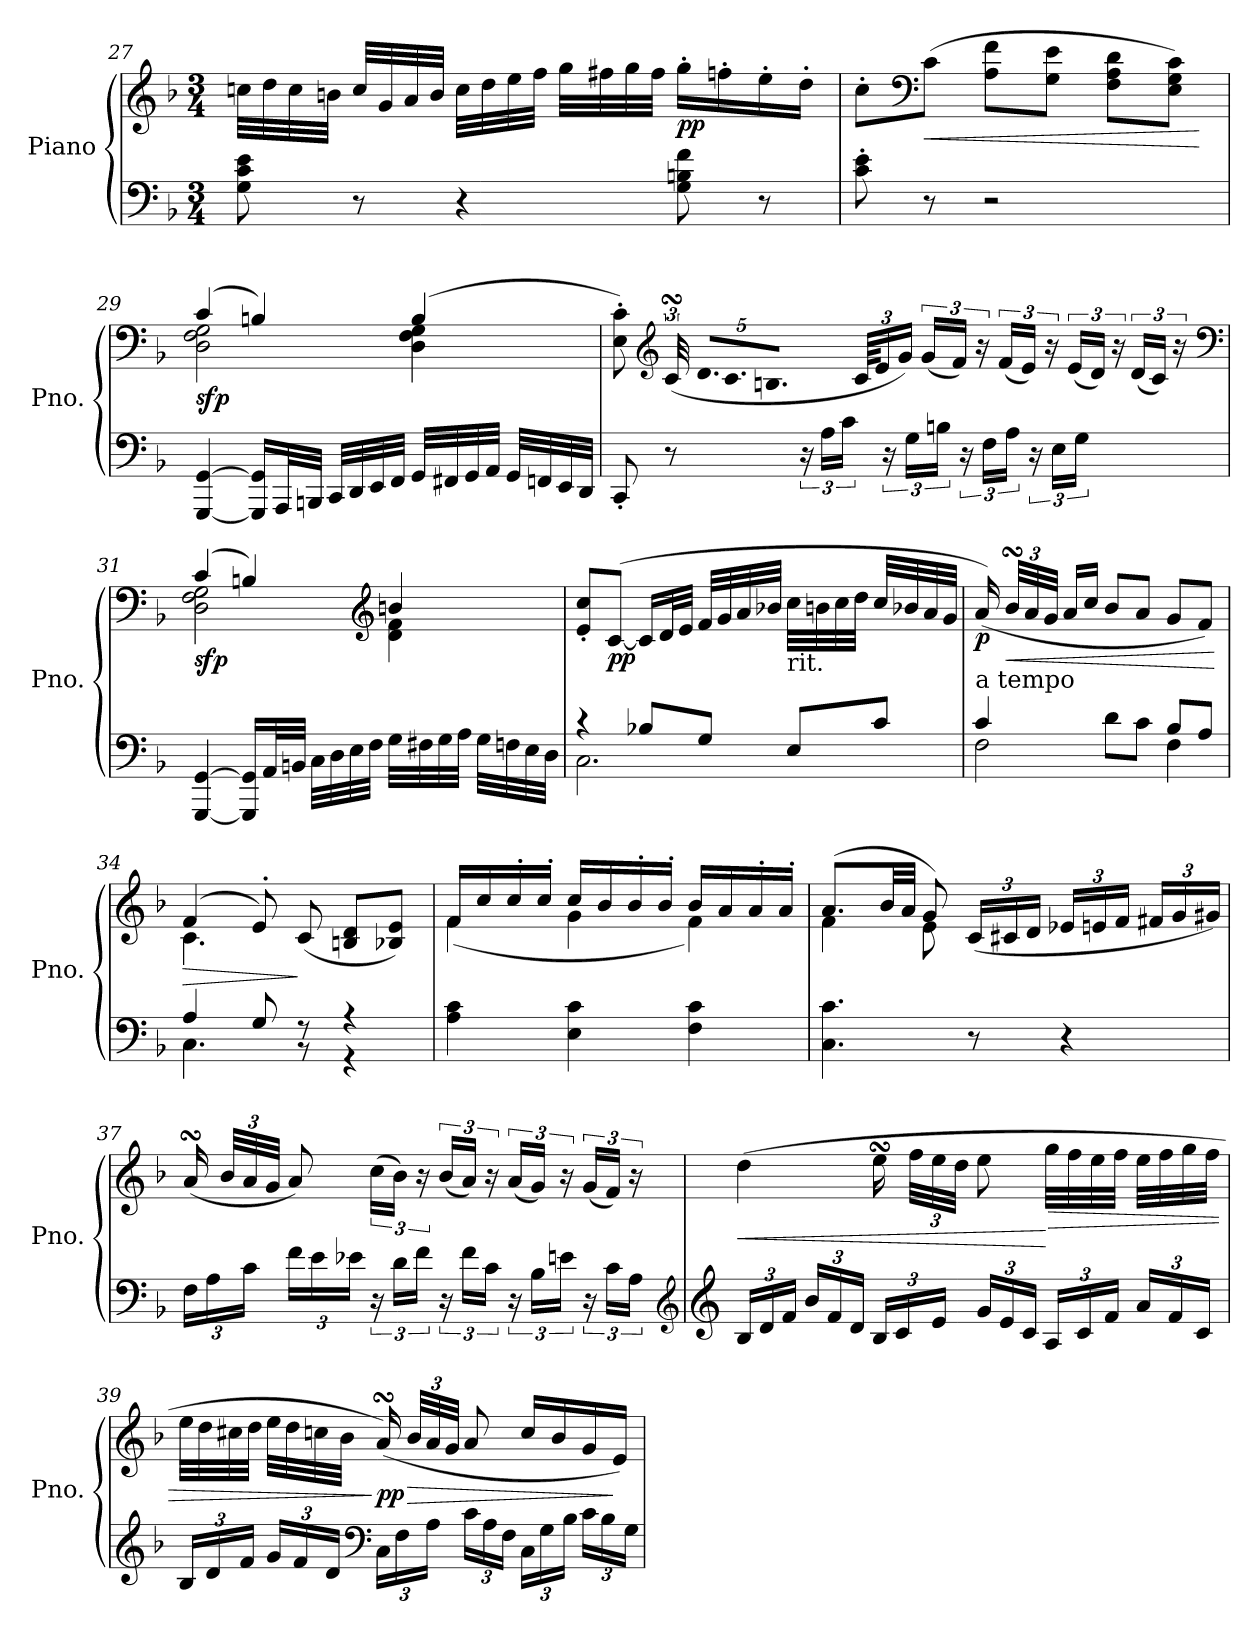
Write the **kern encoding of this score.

**kern	**kern	**dynam
*part1	*part1	*part1
*staff2	*staff1	*staff1/2
*I"Piano	*	*
*I'Pno.	*	*
!!LO:LB:g=z
*clefF4	*clefG2	*
*k[b-]	*k[b-]	*
*F:	*F:	*
*M3/4	*M3/4	*
=27	=27	=27
8G\ 8c\ 8e\	32ccn\LLL	.
.	32dd\	.
.	32cc\	.
.	32bn\JJJ	.
8r	32cc/LLL	.
.	32g/	.
.	32a/	.
.	32b/JJJ	.
4r	32cc\LLL	.
.	32dd\	.
.	32ee\	.
.	32ff\JJJ	.
.	32gg\LLL	.
.	32ff#X\	.
.	32gg\	.
.	32ff#\JJJ	.
!	!	!LO:DY:b
8G\ 8Bn\ 8f\	16gg'\LL	pp
.	16ffn'\	.
8r	16ee'\	.
.	16dd'\JJ	.
=28	=28	=28
8c\' 8e\'	8cc'\L	.
*	*clefF4	*
!	!	!LO:HP:b
8r	(8c\J	<
2r	8A\ 8f\L	.
.	8G\ 8e\J	.
.	8F\ 8A\ 8d\L	.
.	8E\ 8G\ 8c\J)	.
.	.	[
=29	=29	=29
*	*^	*
!	!	!	!LO:DY:b
[4GGG/ [4GG/	(4c/	2D\ 2F\ 2G\	sfp
16GGG/] 16GG/]LL	4Bn/)	.	.
32AAA/L	.	.	.
32BBBn/JJJ	.	.	.
32CC/LLL	.	.	.
32DD/	.	.	.
32EE/	.	.	.
32FF/JJJ	.	.	.
32GG/LLL	(4B/	4D\ 4F\ 4G\	.
32FF#X/	.	.	.
32GG/	.	.	.
32AA/JJJ	.	.	.
32GG/LLL	.	.	.
32FFn/	.	.	.
32EE/	.	.	.
32DD/JJJ	.	.	.
*	*v	*v	*
!!LO:LB:g=z
=30	=30	=30
8CC'/	8E\' 8c\')	.
*	*clefG2	*
8r	(48csSSS/	.
*	*Xbrackettup	*
!	!LO:N:vis=256.	!
.	320d/LLLLL	.
!	!LO:N:vis=256.	!
.	320c/	.
!	!LO:N:vis=256.	!
.	320Bn/JJJJJ	.
.	960ryy	.
.	96c/KKLL	.
.	24e/	.
.	24g/JJ)	.
*	*brackettup	*
24r	(24g/LL	.
24A\LL	24f/JJ)	.
24c\JJ	24r	.
24r	(24f/LL	.
24G\LL	24e/JJ)	.
24Bn\JJ	24r	.
24r	(24e/LL	.
24F\LL	24d/JJ)	.
24A\JJ	24r	.
24r	(24d/LL	.
24E\LL	24c/JJ)	.
24G\JJ	24r	.
*	*clefF4	*
=31	=31	=31
*	*^	*
!	!	!	!LO:DY:b
[4GGG/ [4GG/	(4c/	2D\ 2F\ 2G\	sfp
16GGG/] 16GG/]LL	4Bn/)	.	.
32AA/L	.	.	.
32BBn/JJJ	.	.	.
32C\LLL	.	.	.
32D\	.	.	.
32E\	.	.	.
32F\JJJ	.	.	.
*	*clefG2	*	*
32G\LLL	4bn/	4d\ 4f\	.
32F#X\	.	.	.
32G\	.	.	.
32A\JJJ	.	.	.
32G\LLL	.	.	.
32Fn\	.	.	.
32E\	.	.	.
32D\JJJ	.	.	.
*	*v	*v	*
!!LO:LB:g=z
=32	=32	=32
*^	*	*
4rc	2.C\	8e/' 8cc/'L	.
!	!	!	!LO:DY:b
.	.	([8c/J	pp
8B-X/L	.	16c/LL]	.
.	.	32d/L	.
.	.	32e/JJJ	.
8G/J	.	32f/LLL	.
.	.	32g/	.
.	.	32a/	.
.	.	32b-X/JJJ	.
!	!	!LO:TX:b:t=rit.	!
8E/L	.	32cc\LLL	.
.	.	32bn\	.
.	.	32cc\	.
.	.	32dd\JJJ	.
8c/J	.	32cc/LLL	.
.	.	32b-X/	.
.	.	32a/	.
.	.	32g/JJJ	.
=33	=33	=33	=33
!	!	!LO:TX:b:t=a tempo	!
!	!	!	!LO:DY:b
4c/	2F\	(16a/)	p
*	*	*Xbrackettup	*
!	!	!	!LO:HP:b
.	.	48b-sSSs/LLL	<
.	.	48a/	.
.	.	48g/JJJ	.
.	.	16a/LL	.
.	.	16cc/JJ	.
8d\L	.	8b-/L	.
8c\J	.	8a/J	.
8B-/L	4F\	8g/L	.
8A/J	.	8f/J)	.
*v	*v	*	*
.	.	[
=34	=34	=34
*^	*	*
!	!	!	!LO:HP:b
*	*	*^	*
4.C\	4A/	(4f/	4.c\	>
.	8G/	8e'/)	.	.
8r	8r	(8c/	4.ryy	]
4r	4r	8Bn/ 8d/L	.	.
.	.	8B-X/ 8e/J)	.	.
*v	*v	*	*	*
=35	=35	=35	=35
4A\ 4c\	16f/LL	(4f\	.
.	16cc/	.	.
.	16cc'/	.	.
.	16cc'/JJ	.	.
4E\ 4c\	16cc/LL	4g\	.
.	16b-/	.	.
.	16b-'/	.	.
.	16b-'/JJ	.	.
4F\ 4c\	16b-/LL	4f\)	.
.	16a/	.	.
.	16a'/	.	.
.	16a'/JJ	.	.
!!LO:LB:g=z	!!
=36	=36	=36	=36
4.C\ 4.c\	(8.a/L	4f\	.
.	32b-/LL	.	.
.	32a/JJJ	.	.
.	8g/)	8e\	.
8r	(24c/LL	4.ryy	.
.	24c#X/	.	.
.	24d/JJ	.	.
4r	24e-X/LL	.	.
.	24en/	.	.
.	24f/JJ	.	.
.	24f#X/LL	.	.
.	24g/	.	.
.	24g#X/JJ)	.	.
*	*v	*v	*
=37	=37	=37
*Xbrackettup	*	*
24F\LL	(16asSsS/	.
24A\	.	.
.	48b-/LLL	.
24c\JJ	48a/	.
.	48g/JJJ	.
24f\LL	8a/)	.
24e\	.	.
24e-X\JJ	.	.
*brackettup	*brackettup	*
24r	(24cc\LL	.
24d\LL	24b-\JJ)	.
24f\JJ	24r	.
24r	(24b-/LL	.
24f\LL	24a/JJ)	.
24c\JJ	24r	.
24r	(24a/LL	.
24B-\LL	24g/JJ)	.
24en\JJ	24r	.
24r	(24g/LL	.
24c\LL	24f/JJ)	.
24A\JJ	24r	.
*clefG2	*	*
!!LO:LB:g=z
=38	=38	=38
*clefG2	*	*
*Xbrackettup	*	*
!	!	!LO:HP:b
24B-/LL	(4dd\	<
24d/	.	.
24f/JJ	.	.
24b-/LL	.	.
24f/	.	.
24d/JJ	.	.
24B-/LL	16eesSsS\	.
24c/	.	.
*	*Xbrackettup	*
.	48ff\LLL	.
24e/JJ	48ee\	.
.	48dd\JJJ	.
24g/LL	8ee\	.
24e/	.	.
24c/JJ	.	.
!	!	!LO:HP:n=1:b
24A/LL	32gg\LLL	[ >
.	32ff\	.
24c/	.	.
.	32ee\	.
24f/JJ	.	.
.	32ff\JJJ	.
24a/LL	32ee\LLL	.
.	32ff\	.
24f/	.	.
.	32gg\	.
24c/JJ	.	.
.	32ff\JJJ	.
=39	=39	=39
24B-/LL	32ee\LLL	.
.	32dd\	.
24d/	.	.
.	32cc#X\	.
24f/JJ	.	.
.	32dd\JJJ	.
24g/LL	32ee\LLL	.
.	32dd\	.
24f/	.	.
.	32ccn\	.
24d/JJ	.	.
.	32b-\JJJ	.
*clefF4	*	*
!	!	!LO:DY:n=1:b
24C\LL	(16asSsS/)	] pp
24F\	.	.
!	!	!LO:HP:b
.	48b-/LLL	>
24A\JJ	48a/	.
.	48g/JJJ	.
24c\LL	8a/	.
24A\	.	.
24F\JJ	.	.
24C\LL	16cc/LL	.
24G\	.	.
.	16b-/	.
24B-\JJ	.	.
24c\LL	16g/	.
24B-\	.	.
.	16e/JJ)	]
24G\JJ	.	.
=	=	=
*-	*-	*-
